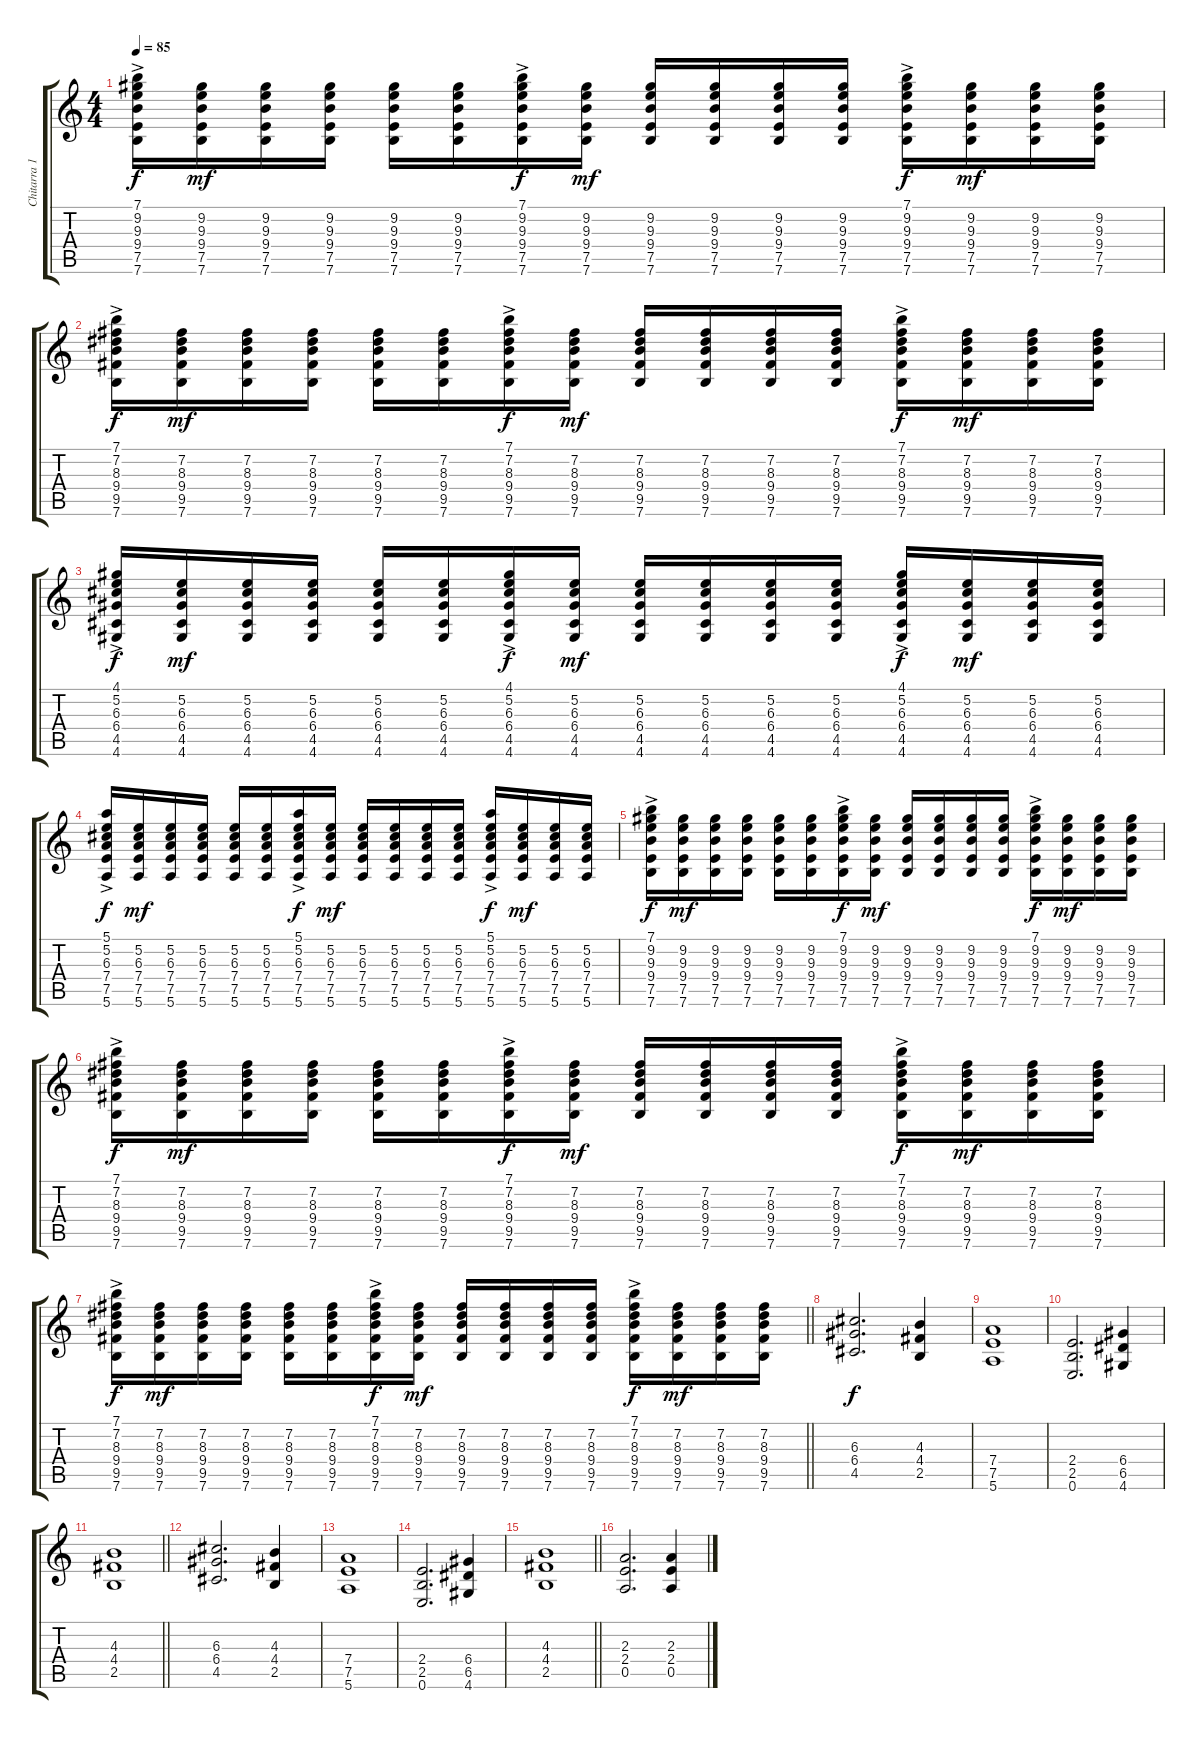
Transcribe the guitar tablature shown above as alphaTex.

\track ("Chitarra 1" "Chitarra 1") {instrument acousticguitarsteel}
\staff {score tabs}
\tuning (E4 B3 G3 D3 A2 E2) {hide}
\ts (4 4)
\tempo 85
\clef g2
\ks c
(7.1{ac} 9.2{ac} 9.3{ac} 9.4{ac} 7.5{ac} 7.6{ac}).16{dy f} (9.2 9.3 9.4 7.5 7.6).16{dy mf} (9.2 9.3 9.4 7.5 7.6).16 (9.2 9.3 9.4 7.5 7.6).16 (9.2 9.3 9.4 7.5 7.6).16 (9.2 9.3 9.4 7.5 7.6).16 (7.1{ac} 9.2{ac} 9.3{ac} 9.4{ac} 7.5{ac} 7.6{ac}).16{dy f} (9.2 9.3 9.4 7.5 7.6).16{dy mf} (9.2 9.3 9.4 7.5 7.6).16 (9.2 9.3 9.4 7.5 7.6).16 (9.2 9.3 9.4 7.5 7.6).16 (9.2 9.3 9.4 7.5 7.6).16 (7.1{ac} 9.2{ac} 9.3{ac} 9.4{ac} 7.5{ac} 7.6{ac}).16{dy f} (9.2 9.3 9.4 7.5 7.6).16{dy mf} (9.2 9.3 9.4 7.5 7.6).16 (9.2 9.3 9.4 7.5 7.6).16 |
(7.1{ac} 7.2{ac} 8.3{ac} 9.4{ac} 9.5{ac} 7.6{ac}).16{dy f} (7.2 8.3 9.4 9.5 7.6).16{dy mf} (7.2 8.3 9.4 9.5 7.6).16 (7.2 8.3 9.4 9.5 7.6).16 (7.2 8.3 9.4 9.5 7.6).16 (7.2 8.3 9.4 9.5 7.6).16 (7.1{ac} 7.2{ac} 8.3{ac} 9.4{ac} 9.5{ac} 7.6{ac}).16{dy f} (7.2 8.3 9.4 9.5 7.6).16{dy mf} (7.2 8.3 9.4 9.5 7.6).16 (7.2 8.3 9.4 9.5 7.6).16 (7.2 8.3 9.4 9.5 7.6).16 (7.2 8.3 9.4 9.5 7.6).16 (7.1{ac} 7.2{ac} 8.3{ac} 9.4{ac} 9.5{ac} 7.6{ac}).16{dy f} (7.2 8.3 9.4 9.5 7.6).16{dy mf} (7.2 8.3 9.4 9.5 7.6).16 (7.2 8.3 9.4 9.5 7.6).16 |
(4.1{ac} 5.2{ac} 6.3{ac} 6.4{ac} 4.5{ac} 4.6{ac}).16{dy f} (5.2 6.3 6.4 4.5 4.6).16{dy mf} (5.2 6.3 6.4 4.5 4.6).16 (5.2 6.3 6.4 4.5 4.6).16 (5.2 6.3 6.4 4.5 4.6).16 (5.2 6.3 6.4 4.5 4.6).16 (4.1{ac} 5.2{ac} 6.3{ac} 6.4{ac} 4.5{ac} 4.6{ac}).16{dy f} (5.2 6.3 6.4 4.5 4.6).16{dy mf} (5.2 6.3 6.4 4.5 4.6).16 (5.2 6.3 6.4 4.5 4.6).16 (5.2 6.3 6.4 4.5 4.6).16 (5.2 6.3 6.4 4.5 4.6).16 (4.1{ac} 5.2{ac} 6.3{ac} 6.4{ac} 4.5{ac} 4.6{ac}).16{dy f} (5.2 6.3 6.4 4.5 4.6).16{dy mf} (5.2 6.3 6.4 4.5 4.6).16 (5.2 6.3 6.4 4.5 4.6).16 |
(5.1{ac} 5.2{ac} 6.3{ac} 7.4{ac} 7.5{ac} 5.6{ac}).16{dy f} (5.2 6.3 7.4 7.5 5.6).16{dy mf} (5.2 6.3 7.4 7.5 5.6).16 (5.2 6.3 7.4 7.5 5.6).16 (5.2 6.3 7.4 7.5 5.6).16 (5.2 6.3 7.4 7.5 5.6).16 (5.1{ac} 5.2{ac} 6.3{ac} 7.4{ac} 7.5{ac} 5.6{ac}).16{dy f} (5.2 6.3 7.4 7.5 5.6).16{dy mf} (5.2 6.3 7.4 7.5 5.6).16 (5.2 6.3 7.4 7.5 5.6).16 (5.2 6.3 7.4 7.5 5.6).16 (5.2 6.3 7.4 7.5 5.6).16 (5.1{ac} 5.2{ac} 6.3{ac} 7.4{ac} 7.5{ac} 5.6{ac}).16{dy f} (5.2 6.3 7.4 7.5 5.6).16{dy mf} (5.2 6.3 7.4 7.5 5.6).16 (5.2 6.3 7.4 7.5 5.6).16 |
(7.1{ac} 9.2{ac} 9.3{ac} 9.4{ac} 7.5{ac} 7.6{ac}).16{dy f} (9.2 9.3 9.4 7.5 7.6).16{dy mf} (9.2 9.3 9.4 7.5 7.6).16 (9.2 9.3 9.4 7.5 7.6).16 (9.2 9.3 9.4 7.5 7.6).16 (9.2 9.3 9.4 7.5 7.6).16 (7.1{ac} 9.2{ac} 9.3{ac} 9.4{ac} 7.5{ac} 7.6{ac}).16{dy f} (9.2 9.3 9.4 7.5 7.6).16{dy mf} (9.2 9.3 9.4 7.5 7.6).16 (9.2 9.3 9.4 7.5 7.6).16 (9.2 9.3 9.4 7.5 7.6).16 (9.2 9.3 9.4 7.5 7.6).16 (7.1{ac} 9.2{ac} 9.3{ac} 9.4{ac} 7.5{ac} 7.6{ac}).16{dy f} (9.2 9.3 9.4 7.5 7.6).16{dy mf} (9.2 9.3 9.4 7.5 7.6).16 (9.2 9.3 9.4 7.5 7.6).16 |
(7.1{ac} 7.2{ac} 8.3{ac} 9.4{ac} 9.5{ac} 7.6{ac}).16{dy f} (7.2 8.3 9.4 9.5 7.6).16{dy mf} (7.2 8.3 9.4 9.5 7.6).16 (7.2 8.3 9.4 9.5 7.6).16 (7.2 8.3 9.4 9.5 7.6).16 (7.2 8.3 9.4 9.5 7.6).16 (7.1{ac} 7.2{ac} 8.3{ac} 9.4{ac} 9.5{ac} 7.6{ac}).16{dy f} (7.2 8.3 9.4 9.5 7.6).16{dy mf} (7.2 8.3 9.4 9.5 7.6).16 (7.2 8.3 9.4 9.5 7.6).16 (7.2 8.3 9.4 9.5 7.6).16 (7.2 8.3 9.4 9.5 7.6).16 (7.1{ac} 7.2{ac} 8.3{ac} 9.4{ac} 9.5{ac} 7.6{ac}).16{dy f} (7.2 8.3 9.4 9.5 7.6).16{dy mf} (7.2 8.3 9.4 9.5 7.6).16 (7.2 8.3 9.4 9.5 7.6).16 |
\barLineRight lightlight
(7.1{ac} 7.2{ac} 8.3{ac} 9.4{ac} 9.5{ac} 7.6{ac}).16{dy f} (7.2 8.3 9.4 9.5 7.6).16{dy mf} (7.2 8.3 9.4 9.5 7.6).16 (7.2 8.3 9.4 9.5 7.6).16 (7.2 8.3 9.4 9.5 7.6).16 (7.2 8.3 9.4 9.5 7.6).16 (7.1{ac} 7.2{ac} 8.3{ac} 9.4{ac} 9.5{ac} 7.6{ac}).16{dy f} (7.2 8.3 9.4 9.5 7.6).16{dy mf} (7.2 8.3 9.4 9.5 7.6).16 (7.2 8.3 9.4 9.5 7.6).16 (7.2 8.3 9.4 9.5 7.6).16 (7.2 8.3 9.4 9.5 7.6).16 (7.1{ac} 7.2{ac} 8.3{ac} 9.4{ac} 9.5{ac} 7.6{ac}).16{dy f} (7.2 8.3 9.4 9.5 7.6).16{dy mf} (7.2 8.3 9.4 9.5 7.6).16 (7.2 8.3 9.4 9.5 7.6).16 |
(6.3 6.4 4.5).2{d dy f volume 10 instrument overdrivenguitar} (4.3 4.4 2.5).4 |
(7.4 7.5 5.6).1 |
(2.4 2.5 0.6).2{d} (6.4 6.5 4.6).4 |
\barLineRight lightlight
(4.3 4.4 2.5).1 |
(6.3 6.4 4.5).2{d volume 10 instrument overdrivenguitar} (4.3 4.4 2.5).4 |
(7.4 7.5 5.6).1 |
(2.4 2.5 0.6).2{d} (6.4 6.5 4.6).4 |
\barLineRight lightlight
(4.3 4.4 2.5).1 |
(2.3 2.4 0.5).2{d} (2.3 2.4 0.5).4
